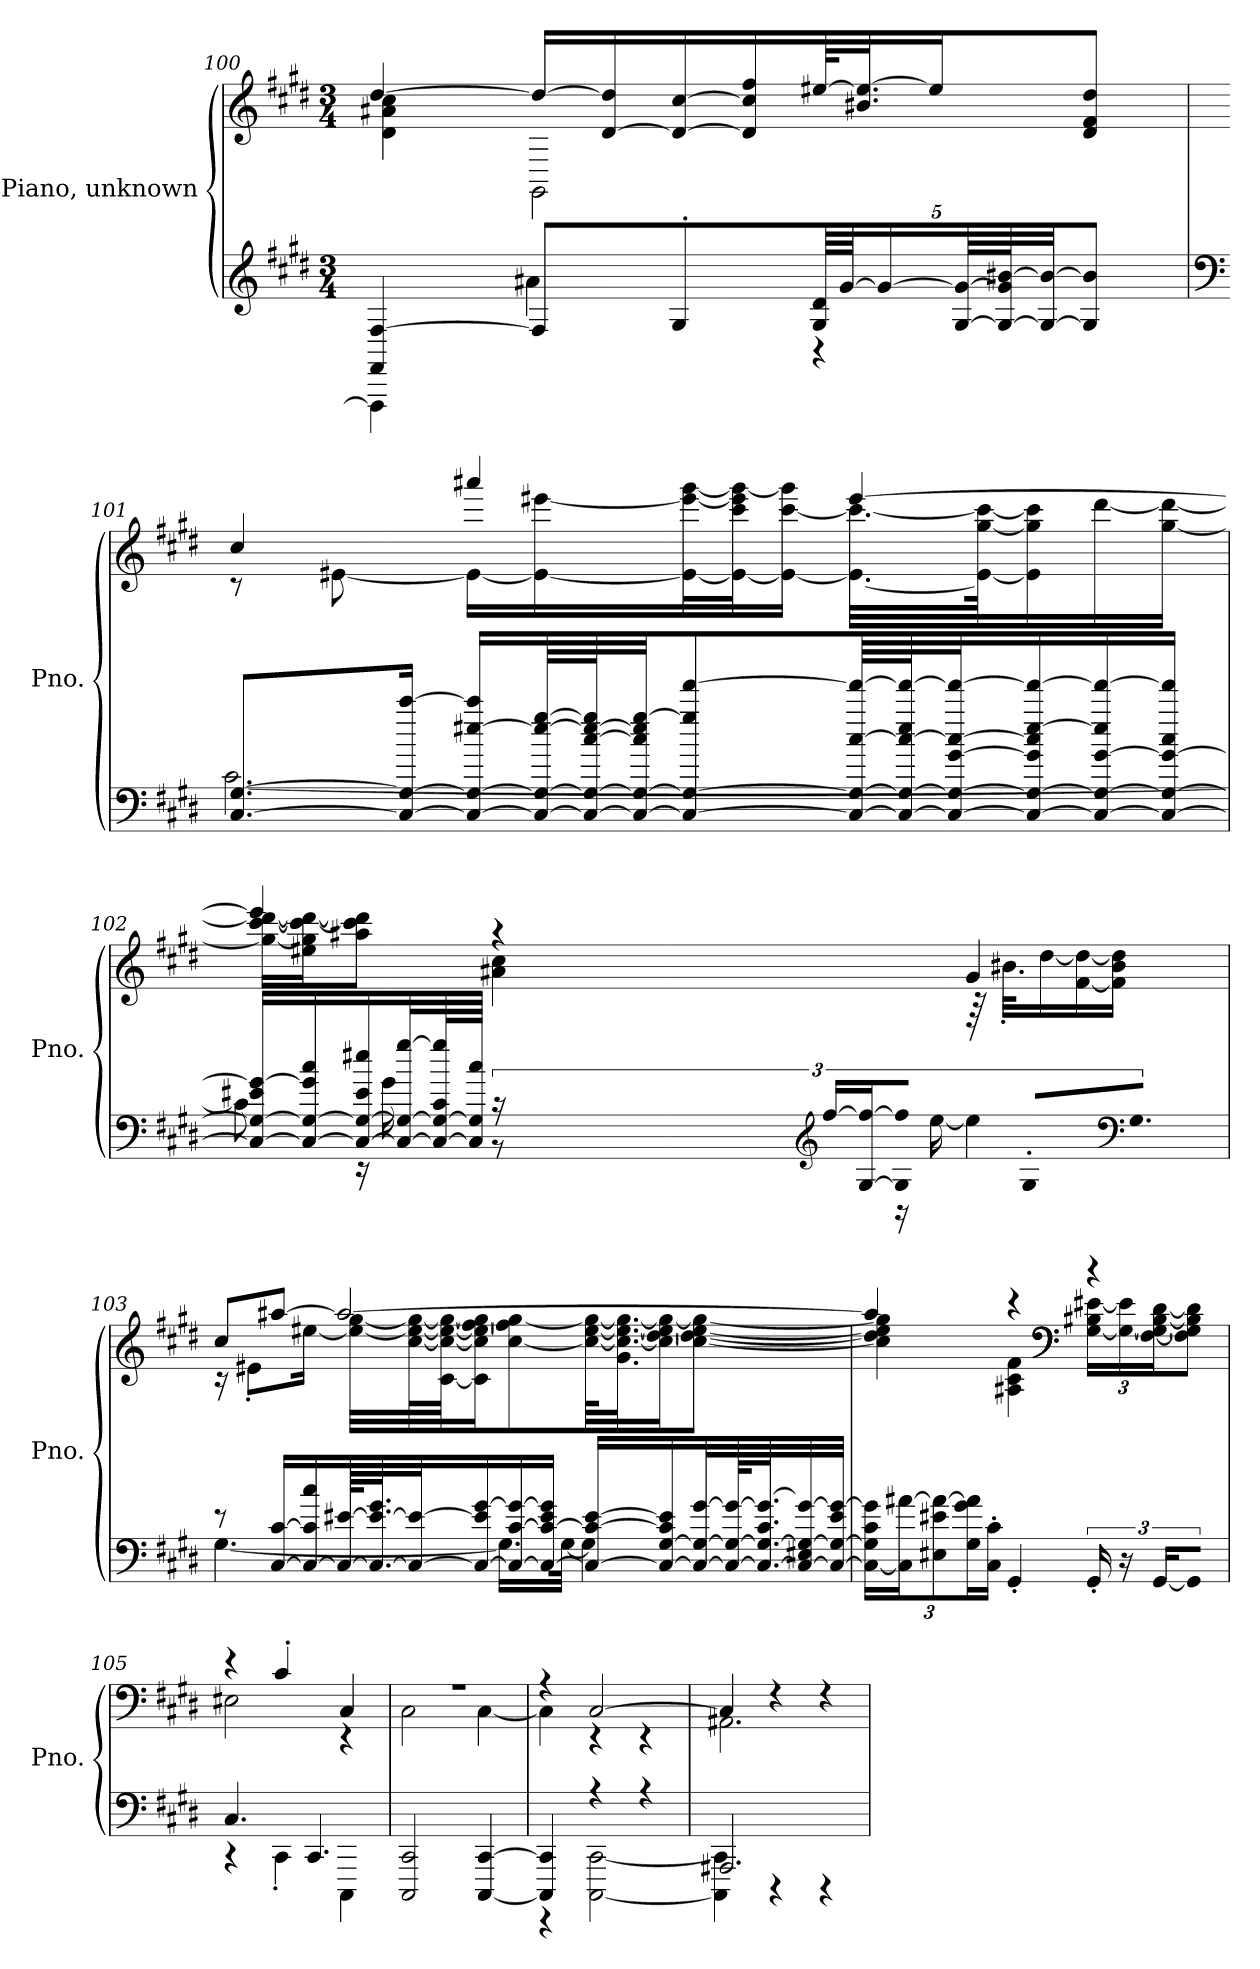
**kern	**kern
*part1	*part1
*staff2	*staff1
*I"Piano, unknown	*
*I'Pno.	*
*clefG2	*clefG2
*k[f#c#g#d#]	*k[f#c#g#d#]
*M3/4	*M3/4
=100	=100
*^	*^
4FF#/ [4F#/	4FFF#\]	[4dd#/	4d#\ 4a#X\ 4cc#\
8F#/L]	4a#X\	16dd#/LL_	2GG#\
.	.	[16d#/ 16dd#/]	.
8G#'/	.	16d#/_ [16cc#/	.
.	.	16d#/] 16cc#/] 16ff#/	.
*Xbrackettup	*	*	*
80G#/ 80d#/LLL	4r	[64ee#X/KL	.
[80g#/JJ	.	.	.
.	.	32.b#X/ 32.ee#/_J	.
20g#/_	.	.	.
.	.	16ee#/J]	.
[80G#/ 80g#/_LL	.	.	.
80G#/_ 80g#/] [80b#X/J	.	.	.
40G#/_ 40b#/_JJ	.	.	.
8G#/] 8b#/]J	.	8d#/ 8f#/ 8dd#/J	.
!!LO:LB:g=z	!!
=101	=101	=101	=101
*clefF4	*	*	*
[8.C#/ [8.G#/L	[2.c#\	4cc#/	8r
.	.	.	[8e#X\
16C#/_ 16G#/_ [16ccc#/Jk	.	.	.
16C#/_ 16G#/_ [16ee#X/ 16ccc#/]LL	.	4aaa#X/	16e#\LL_
64C#/_ 64G#/_ 64ee#/_ [64gg#/LL	.	.	16e#\_ [16eee#X\
64C#/_ 64G#/_ [64cc#/ 64ee#/_ 64gg#/]J	.	.	.
32C#/_ 32G#/_ 32cc#/] 32ee#/] [32gg#/JJ	.	.	.
8C#/_ 8G#/_ 8gg#/] [8fff#/	.	.	32e#\_ 32eee#\_ [32ggg#\L
.	.	.	32e#\_ 32ccc#\ 32eee#\] 32ggg#\_J
.	.	.	16e#\_ [16ccc#\ 16ggg#\]JJ
64C#/_ 64G#/_ [64cc#/ 64fff#/_LLL	.	[4eee#/	32.e#\_ 32.ccc#\_LLL
64C#/_ 64G#/_ 64cc#/_ 64ee#/ 64fff#/_J	.	.	.
32C#/_ 32G#/_ [32g#/ 32cc#/_ 32fff#/_J	.	.	.
.	.	.	64e#\_ [64gg#\ 64ccc#\_JK
16C#/_ 16G#/_ 16g#/] 16cc#/] [16ee#/ 16fff#/_	.	.	16e#\] 16gg#\] 16ccc#\]
16C#/_ 16G#/_ [16g#/ 16ee#/] 16fff#/_	.	.	[16ddd#\
16C#/_ 16G#/_ 16g#/_ 16cc#/ 16fff#/]JJ	.	.	[16gg#\ 16ddd#\_JJ
!!LO:PB:g=z	!!
=102	=102	=102	=102
16C#/_ 16G#/_ 16e#X/ 16g#/_LL	8c#\]	4eee#/]	16gg#\_ [16ccc#\ 16ddd#\_LL
16C#/_ 16G#/_ 16g#/] 16cc#/	.	.	16ee#X\ 16gg#\] 16ccc#\_ 16ddd#\_J
16C#/_ 16G#/_ 16e#/ 16ee#X/	16r	.	8aa#X\ 8ccc#\] 8ddd#\]J
32C#/_ 32G#/_ [32gg#/L	16g#\	.	.
64C#/_ 64G#/_ 64c#/ 64gg#/]L	.	.	.
64C#/] 64G#/] 64cc#/JJJJ	.	.	.
*brackettup	*	*	*
24r	8r	4r	4a#X\ 4cc#\
*clefG2	*	*	*
[24ff#/LL	.	.	.
[24G#/ 24ff#/_J	.	.	.
8G#/] 8ff#/]J	16r	.	.
.	[16ee#\	.	.
16G#'/KL	4ee#\]	4g#/	64r
.	.	.	32.b#X'\KLL
*clefF4	*	*	*
8.G#/J	.	.	[16dd#\
.	.	.	[16f#\ 16dd#\_
.	.	.	16f#\] 16b#\ 16dd#\]JJ
!!LO:LB:g=z	!!
=103	=103	=103	=103
8r	[4.G#\	8cc#/L	16r
.	.	.	8e#X'\L
[16C#/ [16c#/LL	.	[8aa#X/J	.
16C#/_ 16c#/] 16cc#/	.	.	[16ee#X\Jk
128C#/_ [128e#X/KLL	.	2aa#/_	32ee#\_ [32gg#\LLL
64.C#/_ 64.e#/_ 64.g#/J	.	.	.
32C#/_ 32e#/_J	.	.	[64cc#\ 64ee#\_ 64gg#\_L
.	.	.	[64c#\ 64cc#\_ 64ee#\_ 64gg#\_JJ
16C#/_ 16e#/] [16g#/	.	.	16c#\] 16cc#\] 16ee#\] [16ff#\ 16gg#\_J
16C#/_ [16c#/ 16g#/_	16.G#\LL]	.	[8cc#\ 8ff#\] 8gg#\_
16C#/_ 16c#/_ 16e#/ 16g#/]JJ	.	.	.
.	[32G#\JJk	.	.
16C#/_ 16c#/_ [16e#/LL	4G#\]	.	64cc#\_ [64ee#\ 64gg#\_KLL
.	.	.	32.g#\ 32.cc#\_ 32.ee#\_ 32.gg#\_J
16C#/_ [16G#/ 16c#/] 16e#/]	.	.	16cc#\] [16dd#\ 16ee#\_ 16gg#\_J
32C#/_ 32G#/_ [32g#/L	.	.	[8cc#\ 8dd#\_ 8ee#\_ 8gg#\_J
128C#/_ 128G#/_ 128g#/_KL	.	.	.
64.C#/_ 64.G#/_ 64.c#/ 64.g#/_J	.	.	.
32C#/_ 32E#X/ 32G#/_ 32g#/_	.	.	.
32C#/_ 32G#/_ 32e#/ 32g#/_JJJ	.	.	.
*v	*v	*	*
!!LO:LB:g=z	!!
=104	=104	=104
*Xbrackettup	*	*
24C#\_ 24G#\] 24c#\ 24g#\]LL	4aa#/]	4cc#\] 4dd#\] 4ee#\] 4gg#\]
24C#\] [24a#X\J	.	.
12E#X\ 12e#X\ 12a#\_	.	.
24G#\ 24g#\ 24a#\]L	.	.
24C#\' 24c#\'JJ	.	.
4GG#'/	4r	4A#X\ 4c#\ 4f#\
*	*clefF4	*
*brackettup	*	*Xbrackettup
24GG#'/	4r	[24G#\ 24B#X\ [24e#X\LL
24r	.	24G#\_ 24e#\]
[24GG#/KL	.	[24F#\ 24G#\_ [24B#\ [24d#\J
8GG#/J]	.	8F#\] 8G#\] 8B#\] 8d#\]J
=105	=105	=105
*^	*	*
4.C#/	4r	4r	2E#X\
.	4CC#'\	4c#'/	.
4.CC#/	.	.	.
.	4CCC#\	4C#/	4r
*v	*v	*	*
=106	=106	=106
2CCC#/ 2CC#/	2.r	2C#\
[4CCC#/ [4CC#/	.	[4C#\
=107	=107	=107
*^	*	*
4CCC#/] 4CC#/]	4r	4r	4C#\]
4r	[2CCC#\ [2CC#\	[2C#/	4r
4r	.	.	4r
=108	=108	=108	=108
2.AAA#X/	4CCC#\] 4CC#\]	4C#/]	2.AA#X\
.	4r	4r	.
.	4r	4r	.
*v	*v	*	*
*	*v	*v
=	=
*-	*-
